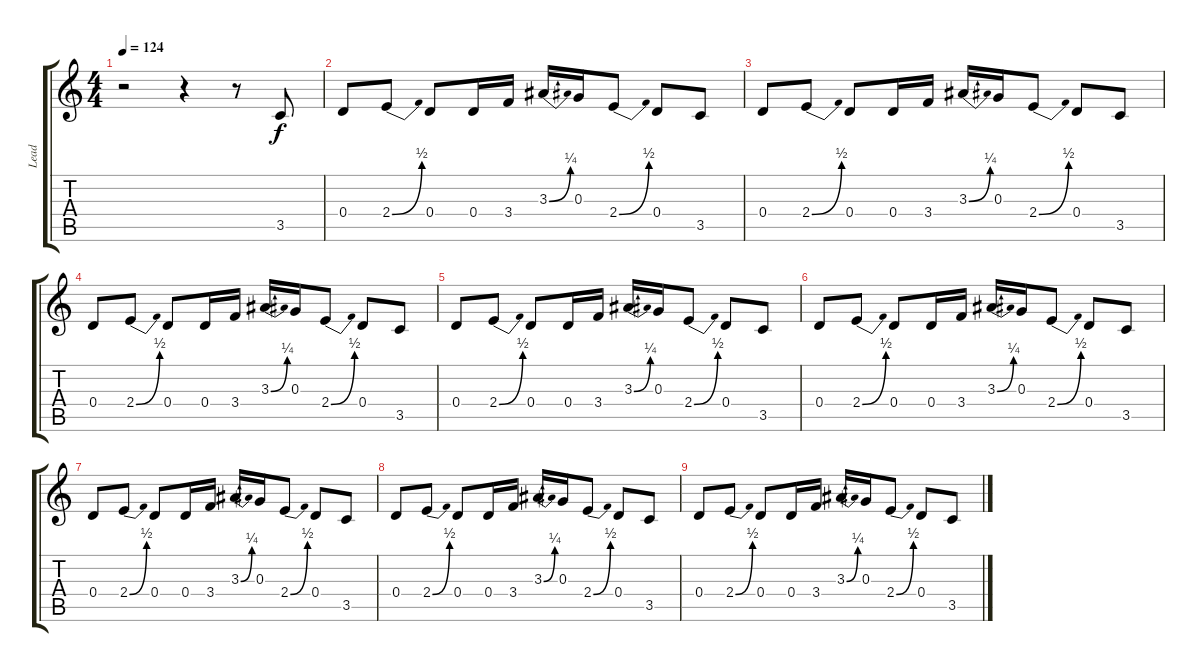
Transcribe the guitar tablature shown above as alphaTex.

\track ("Lead" "Lead") {instrument overdrivenguitar}
\staff {score tabs}
\tuning (E4 B3 G3 D3 A2 D2) {hide}
\ts (4 4)
\tempo 124
\clef g2
\ks c
r.2{dy f} r.4 r.8 3.5.8 |
0.4.8 2.4{be (bend 0 0 60 2)}.8 0.4.8 0.4.16 3.4.16 3.3{be (bend 0 0 60 1)}.16 0.3.16 2.4{be (bend 0 0 60 2)}.8 0.4.8 3.5.8 |
0.4.8 2.4{be (bend 0 0 60 2)}.8 0.4.8 0.4.16 3.4.16 3.3{be (bend 0 0 60 1)}.16 0.3.16 2.4{be (bend 0 0 60 2)}.8 0.4.8 3.5.8 |
0.4.8 2.4{be (bend 0 0 60 2)}.8 0.4.8 0.4.16 3.4.16 3.3{be (bend 0 0 60 1)}.16 0.3.16 2.4{be (bend 0 0 60 2)}.8 0.4.8 3.5.8 |
0.4.8 2.4{be (bend 0 0 60 2)}.8 0.4.8 0.4.16 3.4.16 3.3{be (bend 0 0 60 1)}.16 0.3.16 2.4{be (bend 0 0 60 2)}.8 0.4.8 3.5.8 |
0.4.8 2.4{be (bend 0 0 60 2)}.8 0.4.8 0.4.16 3.4.16 3.3{be (bend 0 0 60 1)}.16 0.3.16 2.4{be (bend 0 0 60 2)}.8 0.4.8 3.5.8 |
0.4.8 2.4{be (bend 0 0 60 2)}.8 0.4.8 0.4.16 3.4.16 3.3{be (bend 0 0 60 1)}.16 0.3.16 2.4{be (bend 0 0 60 2)}.8 0.4.8 3.5.8 |
0.4.8 2.4{be (bend 0 0 60 2)}.8 0.4.8 0.4.16 3.4.16 3.3{be (bend 0 0 60 1)}.16 0.3.16 2.4{be (bend 0 0 60 2)}.8 0.4.8 3.5.8 |
0.4.8 2.4{be (bend 0 0 60 2)}.8 0.4.8 0.4.16 3.4.16 3.3{be (bend 0 0 60 1)}.16 0.3.16 2.4{be (bend 0 0 60 2)}.8 0.4.8 3.5.8
